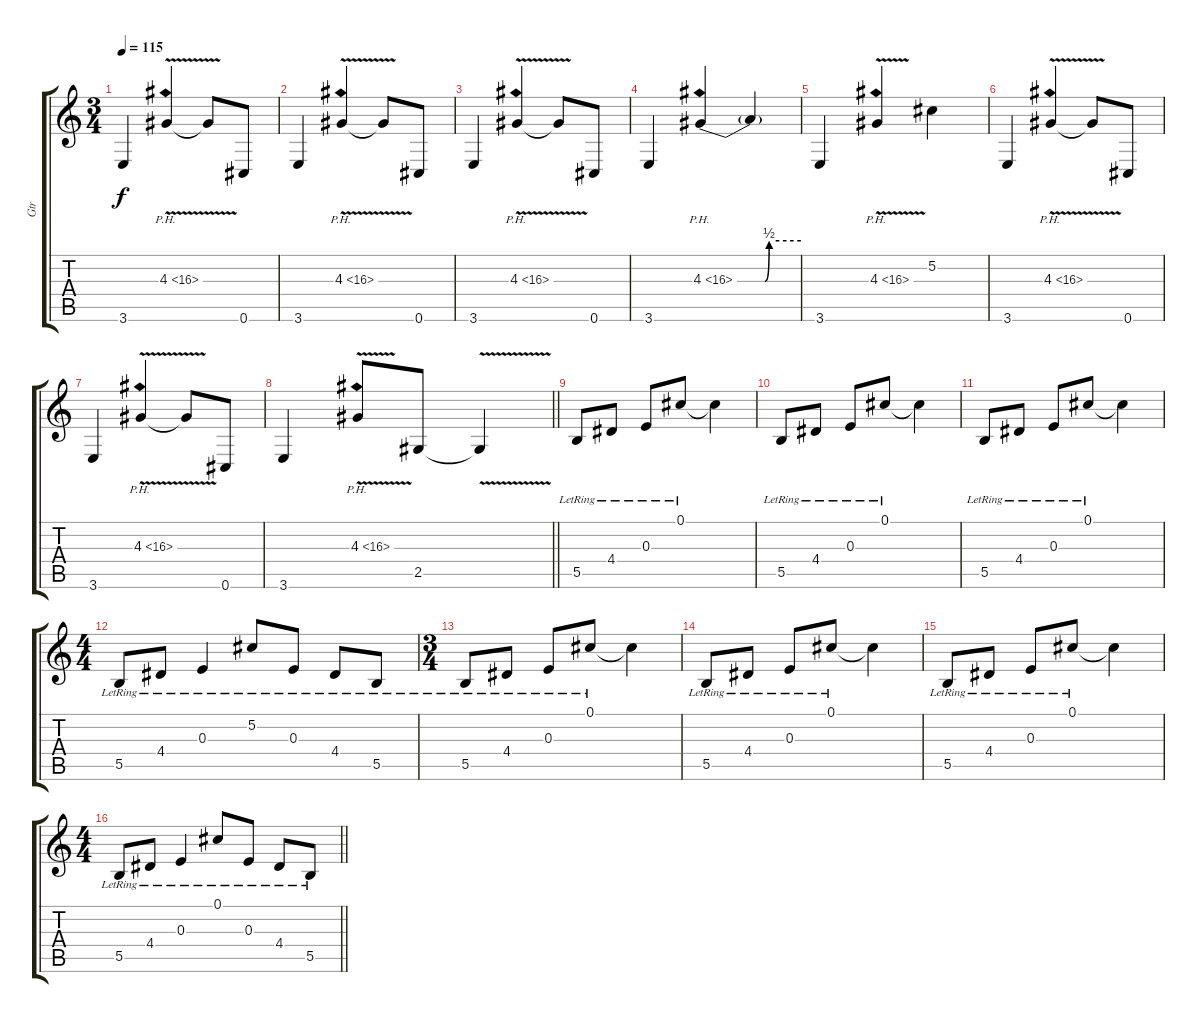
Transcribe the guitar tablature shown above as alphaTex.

\track ("Gtr" "Gtr") {instrument electricguitarclean}
\staff {score tabs}
\tuning (Db4 Ab3 E3 B2 Gb2 Db2) {hide}
\ts (3 4)
\section ("" "")
\tempo 115
\clef g2
\ks c
3.6.4{dy f} 4.3{ph 12 v}.4 4.3{t}.8 0.6.8 |
3.6.4 4.3{ph 12 v}.4 4.3{t}.8 0.6.8 |
3.6.4 4.3{ph 12 v}.4 4.3{t}.8 0.6.8 |
3.6.4 4.3{be (custom 0 0 26 0 30 2 60 2) ph 12}.4 4.3{t}.4 |
3.6.4 4.3{ph 12 v}.4 5.2.4 |
3.6.4 4.3{ph 12 v}.4 4.3{t}.8 0.6.8 |
3.6.4 4.3{ph 12 v}.4 4.3{t}.8 0.6.8 |
\barLineRight lightlight
3.6.4 4.3{ph 12 v}.8 2.5.8 2.5{v t}.4 |
\section ("" "")
5.5{lr}.8{instrument electricguitarclean} 4.4{lr}.8 0.3{lr}.8 0.1{lr}.8 0.1{t}.4 |
5.5{lr}.8 4.4{lr}.8 0.3{lr}.8 0.1{lr}.8 0.1{t}.4 |
5.5{lr}.8 4.4{lr}.8 0.3{lr}.8 0.1{lr}.8 0.1{t}.4 |
\ts (4 4)
5.5{lr}.8 4.4{lr}.8 0.3{lr}.4 5.2{lr}.8 0.3{lr}.8 4.4{lr}.8 5.5{lr}.8 |
\ts (3 4)
5.5{lr}.8 4.4{lr}.8 0.3{lr}.8 0.1{lr}.8 0.1{t}.4 |
5.5{lr}.8 4.4{lr}.8 0.3{lr}.8 0.1{lr}.8 0.1{t}.4 |
5.5{lr}.8 4.4{lr}.8 0.3{lr}.8 0.1{lr}.8 0.1{t}.4 |
\ts (4 4)
\barLineRight lightlight
5.5{lr}.8 4.4{lr}.8 0.3{lr}.4 0.1{lr}.8 0.3{lr}.8 4.4{lr}.8 5.5{lr}.8
